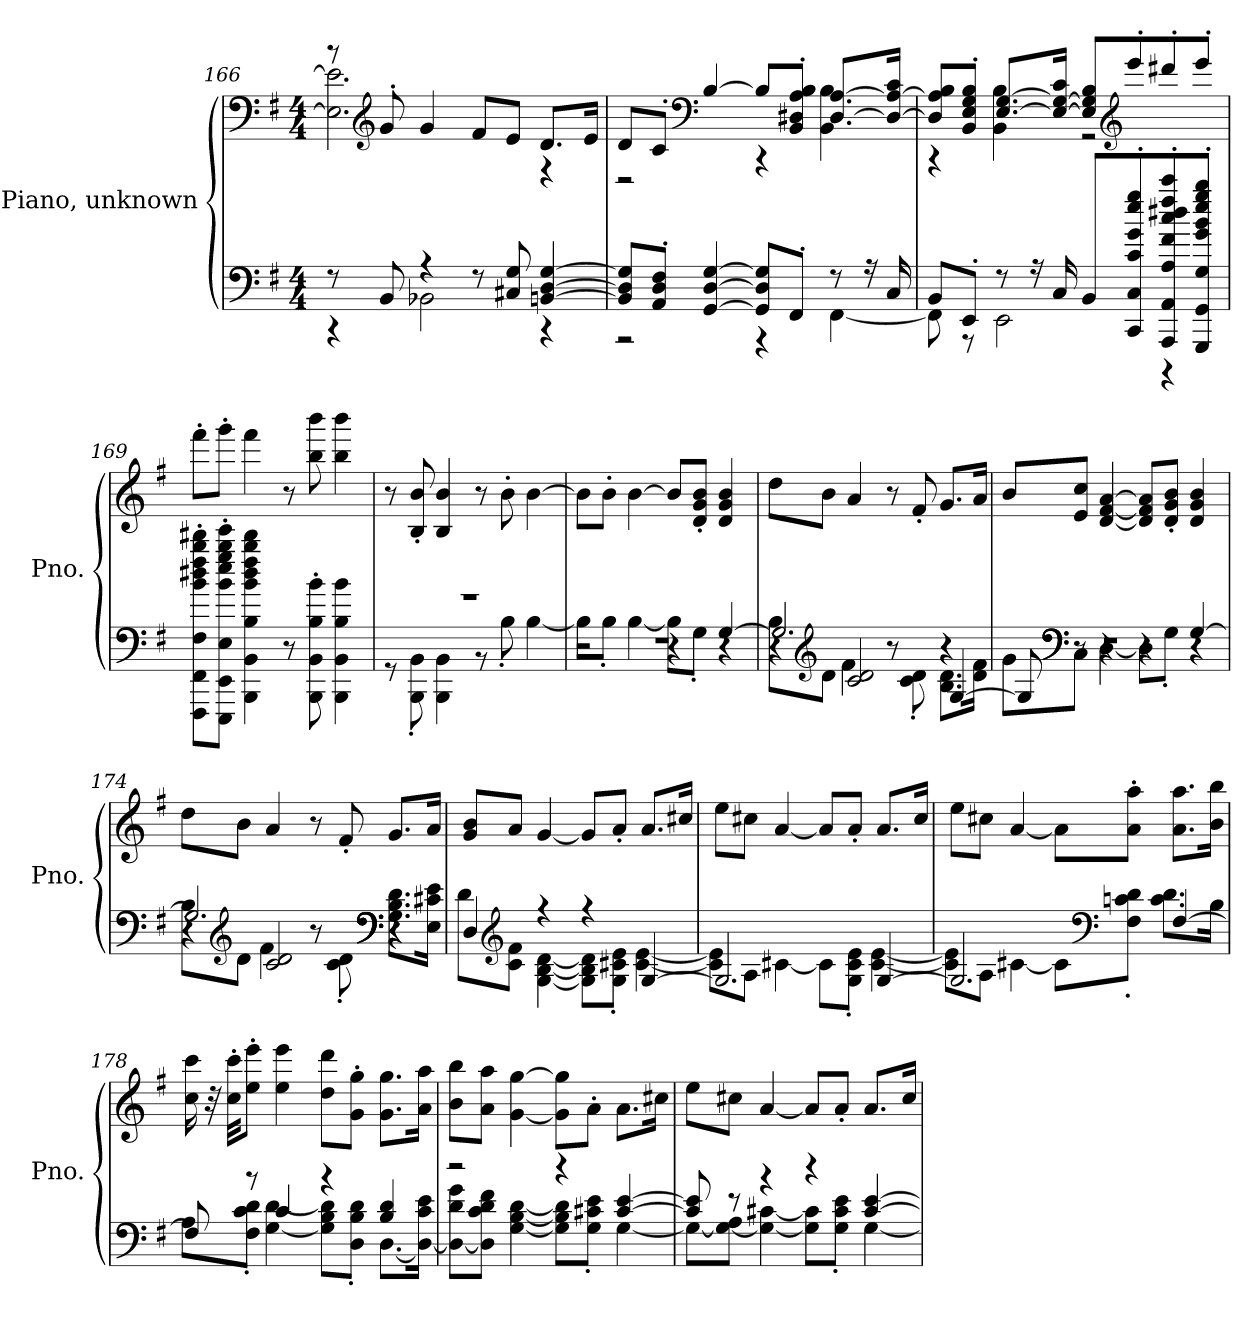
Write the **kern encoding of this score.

**kern	**kern
*part1	*part1
*staff2	*staff1
*I"Piano, unknown	*
*I'Pno.	*
!!LO:LB:g=z
*clefF4	*clefF4
*k[f#]	*k[f#]
*M4/4	*M4/4
=166	=166
*^	*^
8r	4r	8r	2.E\] 2.e\]
*	*	*clefG2	*
8BB/	.	8g'/	.
4r	2BB-X\	4g/	.
8r	.	8f#/L	.
8C#X/ 8G/	.	8e/J	.
[4BBn/ [4D/ [4G/	4r	8.d/L	4r
.	.	16e/Jk	.
=167	=167	=167	=167
8BB/] 8D/] 8G/]L	2r	8d/L	2r
8AA/' 8D/' 8F#/'J	.	8c'/J	.
*	*	*clefF4	*
[4GG/ [4D/ [4G/	.	[4B/	.
8GG/] 8D/] 8G/]L	4r	8B/L]	4r
8FF#'/J	.	8BB/' 8D#X/' 8A/' 8B/'J	.
8r	[4FF#\	[8.D#/ [8.A/L	4BB\ 4B\
16r	.	.	.
16C/	.	16D#/_ 16A/_ 16c/Jk	.
=168	=168	=168	=168
8BB/L	8FF#\]	8D#/] 8A/] 8B/L	4r
8EE'/J	8r	8BB/' 8E/' 8G/' 8B/'J	.
8r	2EE\	[8.E/ [8.G/L	4BB\ 4B\
16r	.	.	.
16C/	.	16E/_ 16G/_ 16c/Jk	.
8BB/L	.	8E/] 8G/] 8B/L	2r
*	*	*clefG2	*
8CC/' 8C/' 8c/' 8g/' 8ee/' 8gg/'	.	8eee'/	.
8AAA/' 8AA/' 8A/' 8f#/' 8cc/' 8dd#X/' 8ff#/' 8ccc/'	4r	8ddd#X'/	.
8GGG/' 8GG/' 8G/' 8g/' 8b/' 8ee/' 8gg/' 8bb/'J	.	8eee'/J	.
*v	*v	*	*
*	*v	*v
!!LO:LB:g=z
=169	=169
8FFF#\' 8FF#\' 8F#\' 8b\' 8dd#X\' 8ff#\' 8bb\' 8ddd#X\'L	8fff#'\L
8EEE\' 8EE\' 8E\' 8b\' 8ee\' 8gg\' 8bb\' 8eee\'J	8ggg'\J
4BBB\ 4BB\ 4B\ 4b\ 4dd#\ 4ff#\ 4bb\ 4ddd#\	4fff#\
8r	8r
8BBB\' 8BB\' 8B\' 8b\'	8bb\ 8bbb\
4BBB\ 4BB\ 4B\ 4b\	4bb\ 4bbb\
=170	=170
*^	*
1r	8r	8r
.	8BBB\' 8BB\'	8B/' 8b/'
.	4BBB\ 4BB\	4B/ 4b/
.	8r	8r
.	8B'\	8b'\
.	[4B\	[4b\
=171	=171	=171
*	*^	*
1r	8B\L]	2r	8b\L]
.	8B'\J	.	8b'\J
.	[4B\	.	[4b\
.	8B\L]	4r	8b/L]
.	8G'\J	.	8d/' 8g/' 8b/'J
.	4r	[4G/	4d/ 4g/ 4b/
=172	=172	=172	=172
4r	8B\L	2.G/]	8dd\L
*clefG2	*	*	*
.	8d\J	.	8b\J
2c/ 2d/	4f#\	.	4a/
.	8r	.	8r
.	8c\' 8d\'	.	8f#'/
4r	8.B\ 8.d\L	[4G/	8.g/L
.	16d\ 16f#\Jk	.	16a/Jk
!!LO:LB:g=z
=173	=173	=173	=173
1r	8g\L	8G/]	8b/L
*clefF4	*	*	*
.	8C\J	8r	8e/ 8cc/J
.	[4D\	4r	[4d/ [4f#/ [4a/
.	8D\L]	4r	8d/] 8f#/] 8a/]L
.	8G'\J	.	8d/' 8g/' 8b/'J
.	4r	[4G/	4d/ 4g/ 4b/
=174	=174	=174	=174
4r	8B\L	2.G/]	8dd\L
*clefG2	*	*	*
.	8d\J	.	8b\J
2c/ 2d/	4f#\	.	4a/
.	8r	.	8r
.	8c\' 8d\'	.	8f#'/
*clefF4	*	*	*
4r	8.G\ 8.B\ 8.d\L	4r	8.g/L
.	16E\ 16c#X\ 16e\Jk	.	16a/Jk
*	*v	*v	*
=175	=175	=175
4D/	8d\L	8g/ 8b/L
*clefG2	*	*
.	8c\ 8f#\J	8a/J
4r	[4G\ [4B\ [4d\	[4g/
4r	8G\] 8B\] 8d\]L	8g/L]
.	8G\' 8c#X\' 8e\'J	8a'/J
[4G/	[4c#\ [4e\	8.a/L
.	.	16cc#X/Jk
!!LO:PB:g=z
=176	=176	=176
2.G/]	8c#\] 8e\]L	8ee\L
.	8A\J	8cc#X\J
.	[4c#X\	[4a/
.	8c#\L]	8a/L]
.	8G\' 8c#\' 8e\'J	8a'/J
[4G/	[4c#\ [4e\	8.a/L
.	.	16cc#/Jk
=177	=177	=177
2.G/]	8c#\] 8e\]L	8ee\L
.	8A\J	8cc#X\J
.	[4c#X\	[4a/
.	8c#\L]	8a\L]
*clefF4	*	*
.	8F#\' 8cn\' 8d\'J	8a\' 8aa\'J
[4F#/	8.c\ 8.d\L	8.a\ 8.aa\L
.	16B\Jk	16b\ 16bb\Jk
=178	=178	=178
8F#/]	8A\L	16cc\ 16ccc\
.	.	32r
.	.	32cc\' 32ccc\'KKL
8r	8F#\' 8c\' 8d\'J	8ee\' 8eee\'J
4c/	[4G\ [4d\	4ee\ 4eee\
4r	8G\] 8B\ 8d\]L	8dd\ 8ddd\L
.	8D\' 8B\' 8d\'J	8g\' 8gg\'J
4B/ 4d/	[8.D\L	8.g\ 8.gg\L
.	16D\_ 16c\ 16e\Jk	16a\ 16aa\Jk
!!LO:LB:g=z
=179	=179	=179
2r	8D\_ 8d\ 8g\L	8b\ 8bb\L
.	8D\] 8c\ 8d\ 8f#\J	8a\ 8aa\J
.	[4G\ [4B\ [4d\	[4g\ [4gg\
4r	8G\] 8B\] 8d\]L	8g\] 8gg\]L
.	8G\' 8c#X\' 8e\'J	8a'\J
[4c#/ [4e/	[4G\	8.a\L
.	.	16cc#X\Jk
=180	=180	=180
8c#/] 8e/]	8G\L_	8ee\L
8r	8G\_ 8A\J	8cc#X\J
4r	4G\_ [4c#X\	[4a/
4r	8G\] 8c#\]L	8a/L]
.	8G\' 8c#\' 8e\'J	8a'/J
[4c#/ [4e/	[4G\	8.a/L
.	.	16cc#/Jk
*v	*v	*
=	=
*-	*-
